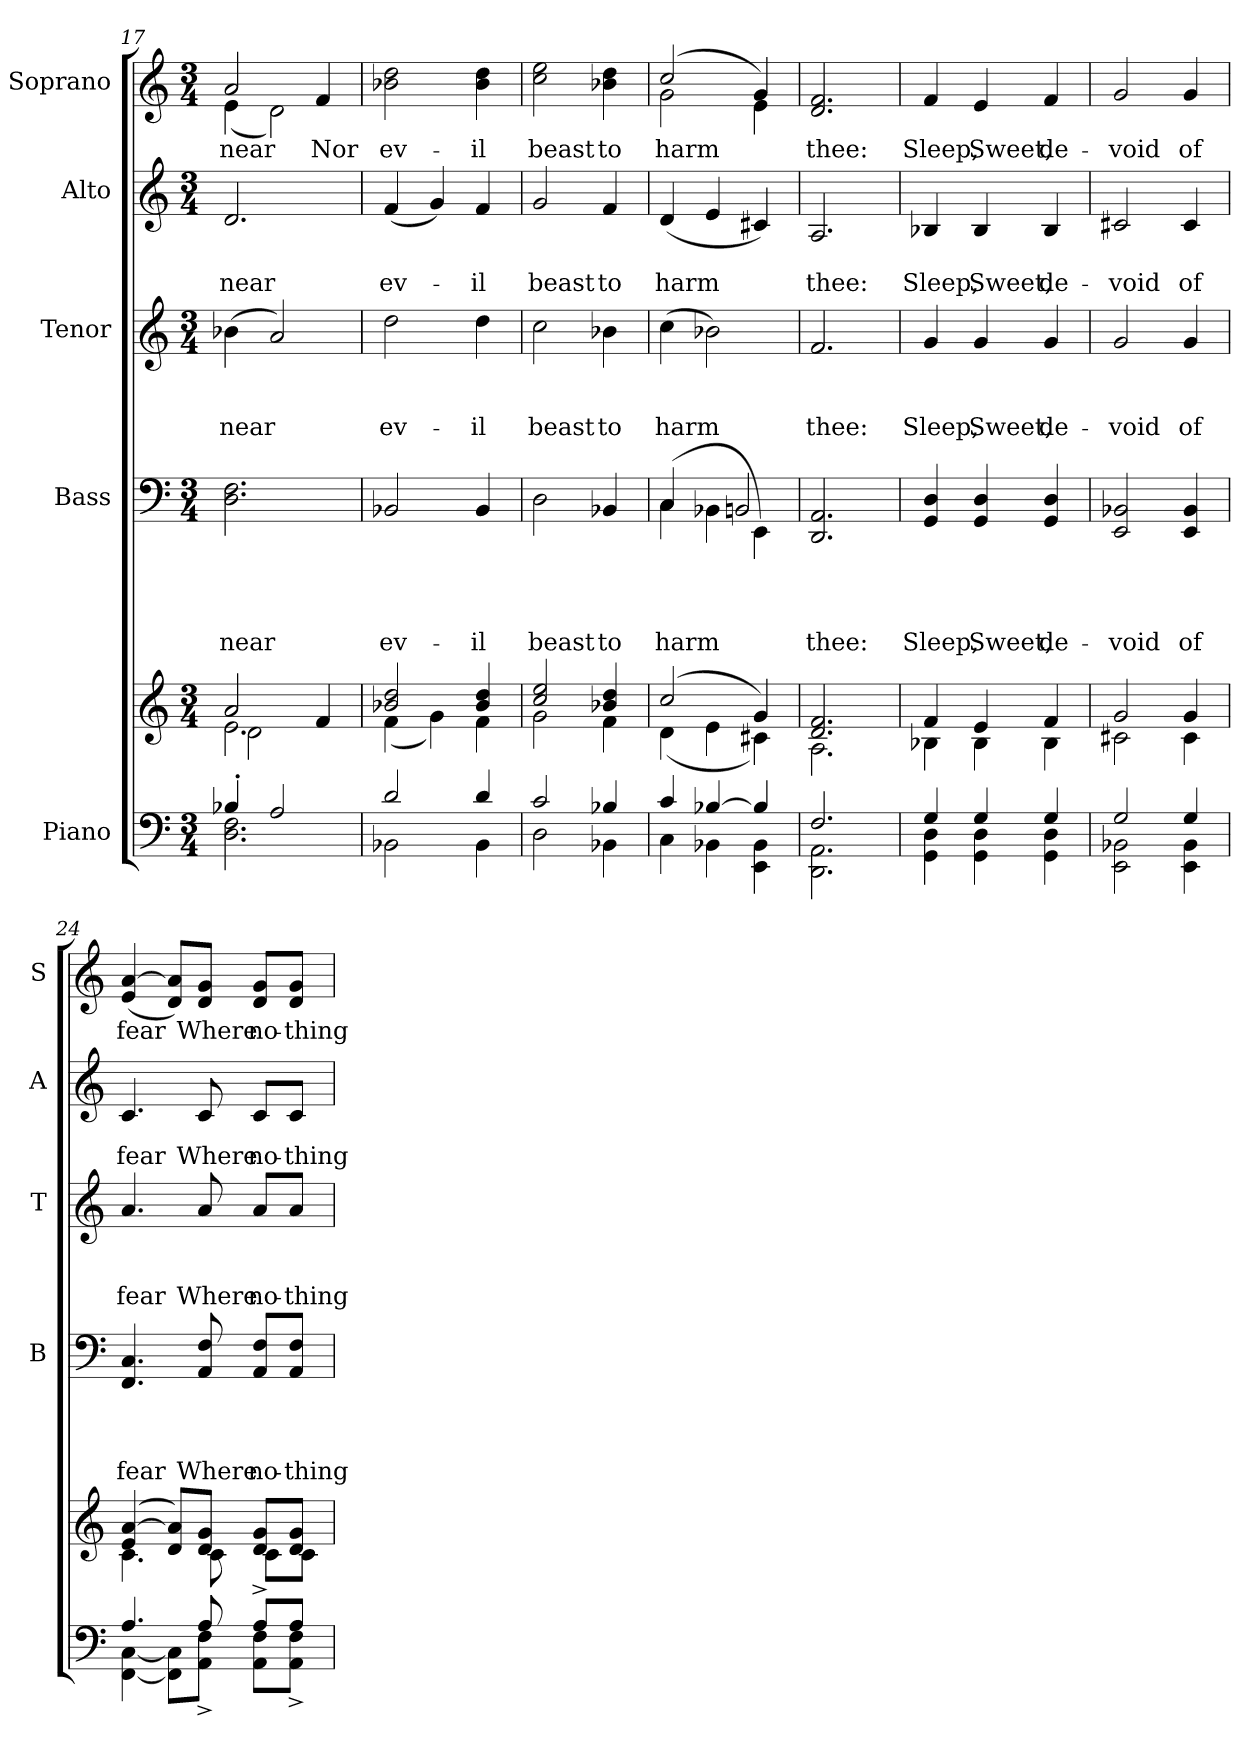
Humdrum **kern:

**kern	**kern	**kern	**text	**text	**text	**text	**kern	**text	**text	**text	**kern	**text	**text	**kern	**text
*part5	*part5	*part4	*part4	*part4	*part4	*part4	*part3	*part3	*part3	*part3	*part2	*part2	*part2	*part1	*part1
*staff6	*staff5	*staff4	*staff4	*staff4	*staff4	*staff4	*staff3	*staff3	*staff3	*staff3	*staff2	*staff2	*staff2	*staff1	*staff1
*I"Piano	*	*I"Bass	*	*	*	*	*I"Tenor	*	*	*	*I"Alto	*	*	*I"Soprano	*
*	*	*I'B	*	*	*	*	*I'T	*	*	*	*I'A	*	*	*I'S	*
*clefF4	*clefG2	*clefF4	*	*	*	*	*clefG2	*	*	*	*clefG2	*	*	*clefG2	*
*k[]	*k[]	*k[]	*	*	*	*	*k[]	*	*	*	*k[]	*	*	*k[]	*
*C:	*C:	*C:	*	*	*	*	*C:	*	*	*	*C:	*	*	*C:	*
*M3/4	*M3/4	*M3/4	*	*	*	*	*M3/4+3/4	*	*	*	*M3/4	*	*	*M3/4	*
=17	=17	=17	=17	=17	=17	=17	=17	=17	=17	=17	=17	=17	=17	=17	=17
*^	*^	*	*	*	*	*	*	*	*	*	*	*	*	*	*
*	*	*	*^	*	*	*	*	*	*	*	*	*	*	*	*	*	*
!	!	!	!	!	!	!	!	!	!LO:LY:b	!	!	!	!LO:LY:b	!	!	!LO:LY:b	!	!LO:LY:b
*	*	*	*	*	*	*	*	*	*	*	*	*	*	*	*	*	*^	*
4B-X'>/	2.D\ 2.F\	2a/	2.e\	2d\	2.D\ 2.F\	.	.	.	near	(>4b-X\	.	.	near	2.d/	.	near	2a/	(<4e\	near
2A/	.	.	.	.	.	.	.	.	.	2a/)	.	.	.	.	.	.	.	2d\)	.
!	!	!	!	!	!	!	!	!	!	!	!	!	!	!	!	!	!	!	!LO:LY:b
.	.	4f/	.	4ryy	.	.	.	.	.	.	.	.	.	.	.	.	4f/	.	Nor
*	*	*	*	*	*	*	*	*	*	*	*	*	*	*	*	*	*v	*v	*
!!LO:LB:g=z
=18	=18	=18	=18	=18	=18	=18	=18	=18	=18	=18	=18	=18	=18	=18	=18	=18	=18	=18
!	!	!	!	!	!	!	!	!	!LO:LY:b	!	!	!	!LO:LY:b	!	!	!LO:LY:b	!	!LO:LY:b
*	*	*	*v	*v	*	*	*	*	*	*	*	*	*	*	*	*	*	*
2d/	2BB-X\	2b-X/ 2dd/	(<4f\	2BB-X/	.	.	.	ev-	2dd\	.	.	ev-	(<4f/	.	ev-	2b-X\ 2dd\	ev-
.	.	.	4g\)	.	.	.	.	.	.	.	.	.	4g/)	.	.	.	.
!	!	!	!	!	!	!	!	!LO:LY:b	!	!	!	!LO:LY:b	!	!	!LO:LY:b	!	!LO:LY:b
4d/	4BB-\	4b-/ 4dd/	4f\	4BB-/	.	.	.	-il	4dd\	.	.	-il	4f/	.	-il	4b-\ 4dd\	-il
=19	=19	=19	=19	=19	=19	=19	=19	=19	=19	=19	=19	=19	=19	=19	=19	=19	=19
!	!	!	!	!	!	!	!	!LO:LY:b	!	!	!	!LO:LY:b	!	!	!LO:LY:b	!	!LO:LY:b
2c/	2D\	2cc/ 2ee/	2g\	2D\	.	.	.	beast	2cc\	.	.	beast	2g/	.	beast	2cc\ 2ee\	beast
!	!	!	!	!	!	!	!	!LO:LY:b	!	!	!	!LO:LY:b	!	!	!LO:LY:b	!	!LO:LY:b
4B-X/	4BB-X\	4b-X/ 4dd/	4f\	4BB-X/	.	.	.	to	4b-X\	.	.	to	4f/	.	to	4b-X\ 4dd\	to
=20	=20	=20	=20	=20	=20	=20	=20	=20	=20	=20	=20	=20	=20	=20	=20	=20	=20
!	!	!	!	!	!	!	!	!LO:LY:b	!	!	!	!LO:LY:b	!	!	!LO:LY:b	!	!LO:LY:b
*	*	*	*	*^	*	*	*	*	*	*	*	*	*	*	*	*^	*
4c/	4C\	(2cc/	(<4d\	(4C/	4C\	.	.	.	harm	(>4cc\	.	.	harm	(<4d/	.	harm	(2cc/	2g\	harm
[>4B-X/	4BB-X\	.	4e\	(<4BB-X\	2BB/)	.	.	.	.	2b-X\)	.	.	.	4e/	.	.	.	.	.
4B-/]	4EE\ 4BB-\	4g/)	4c#X\)	4EE\)	.	.	.	.	.	.	.	.	.	4c#X/)	.	.	4g/)	4e\	.
*	*	*	*	*v	*v	*	*	*	*	*	*	*	*	*	*	*	*	*	*
=21	=21	=21	=21	=21	=21	=21	=21	=21	=21	=21	=21	=21	=21	=21	=21	=21	=21	=21
!	!	!	!	!	!	!	!	!LO:LY:b	!	!	!	!LO:LY:b	!	!	!LO:LY:b	!	!	!LO:LY:b
*	*	*	*	*	*	*	*	*	*	*	*	*	*	*	*	*v	*v	*
2.F/	2.DD\ 2.AA\	2.d/ 2.f/	2.A\	2.DD/ 2.AA/	.	.	.	thee:	2.f/	.	.	thee:	2.A/	.	thee:	2.d/ 2.f/	thee:
=22	=22	=22	=22	=22	=22	=22	=22	=22	=22	=22	=22	=22	=22	=22	=22	=22	=22
!	!	!	!	!	!	!	!	!LO:LY:b	!	!	!	!LO:LY:b	!	!	!LO:LY:b	!	!LO:LY:b
4G/	4GG\ 4D\	4f/	4B-X\	4GG/ 4D/	.	.	.	Sleep,	4g/	.	.	Sleep,	4B-X/	.	Sleep,	4f/	Sleep,
!	!	!	!	!	!	!	!	!LO:LY:b	!	!	!	!LO:LY:b	!	!	!LO:LY:b	!	!LO:LY:b
4G/	4GG\ 4D\	4e/	4B-\	4GG/ 4D/	.	.	.	Sweet,	4g/	.	.	Sweet,	4B-/	.	Sweet,	4e/	Sweet,
!	!	!	!	!	!	!	!	!LO:LY:b	!	!	!	!LO:LY:b	!	!	!LO:LY:b	!	!LO:LY:b
4G/	4GG\ 4D\	4f/	4B-\	4GG/ 4D/	.	.	.	de-	4g/	.	.	de-	4B-/	.	de-	4f/	de-
=23	=23	=23	=23	=23	=23	=23	=23	=23	=23	=23	=23	=23	=23	=23	=23	=23	=23
!	!	!	!	!	!	!	!	!LO:LY:b	!	!	!	!LO:LY:b	!	!	!LO:LY:b	!	!LO:LY:b
2G/	2EE\ 2BB-X\	2g/	2c#X\	2EE/ 2BB-X/	.	.	.	-void	2g/	.	.	-void	2c#X/	.	-void	2g/	-void
!	!	!	!	!	!	!	!	!LO:LY:b	!	!	!	!LO:LY:b	!	!	!LO:LY:b	!	!LO:LY:b
4G/	4EE\ 4BB-\	4g/	4c#\	4EE/ 4BB-/	.	.	.	of	4g/	.	.	of	4c#/	.	of	4g/	of
=24	=24	=24	=24	=24	=24	=24	=24	=24	=24	=24	=24	=24	=24	=24	=24	=24	=24
!	!	!	!	!	!	!	!	!LO:LY:b	!	!	!	!LO:LY:b	!	!	!LO:LY:b	!	!LO:LY:b
4.A/	[<4FF\ [<4C\	(4e/ [>4a/	4.c\	4.FF/ 4.C/	.	.	.	fear	4.a/	.	.	fear	4.c/	.	fear	(<4e/ [>4a/	fear
.	8FF\] 8C\]L	8d/ 8a/]L)	.	.	.	.	.	.	.	.	.	.	.	.	.	8d/ 8a/]L)	.
!	!	!	!	!	!	!	!	!LO:LY:b	!	!	!	!LO:LY:b	!	!	!LO:LY:b	!	!LO:LY:b
8A/	8AA\^< 8F\^<J	8d/ 8g/J	8c\	8AA/ 8F/	.	.	.	Where	8a/	.	.	Where	8c/	.	Where	8d/ 8g/J	Where
!	!	!	!	!	!	!	!	!LO:LY:b	!	!	!	!LO:LY:b	!	!	!LO:LY:b	!	!LO:LY:b
8A^>/L	8AA\ 8F\L	8d/ 8g/L	8c\L	8AA/ 8F/L	.	.	.	no-	8a/L	.	.	no-	8c/L	.	no-	8d/ 8g/L	no-
!	!	!	!	!	!	!	!	!LO:LY:b	!	!	!	!LO:LY:b	!	!	!LO:LY:b	!	!LO:LY:b
8A/J	8AA\^< 8F\^<J	8d/ 8g/J	8c\J	8AA/ 8F/J	.	.	.	-thing	8a/J	.	.	-thing	8c/J	.	-thing	8d/ 8g/J	-thing
*v	*v	*	*	*	*	*	*	*	*	*	*	*	*	*	*	*	*
*	*v	*v	*	*	*	*	*	*	*	*	*	*	*	*	*	*
=	=	=	=	=	=	=	=	=	=	=	=	=	=	=	=
*-	*-	*-	*-	*-	*-	*-	*-	*-	*-	*-	*-	*-	*-	*-	*-
